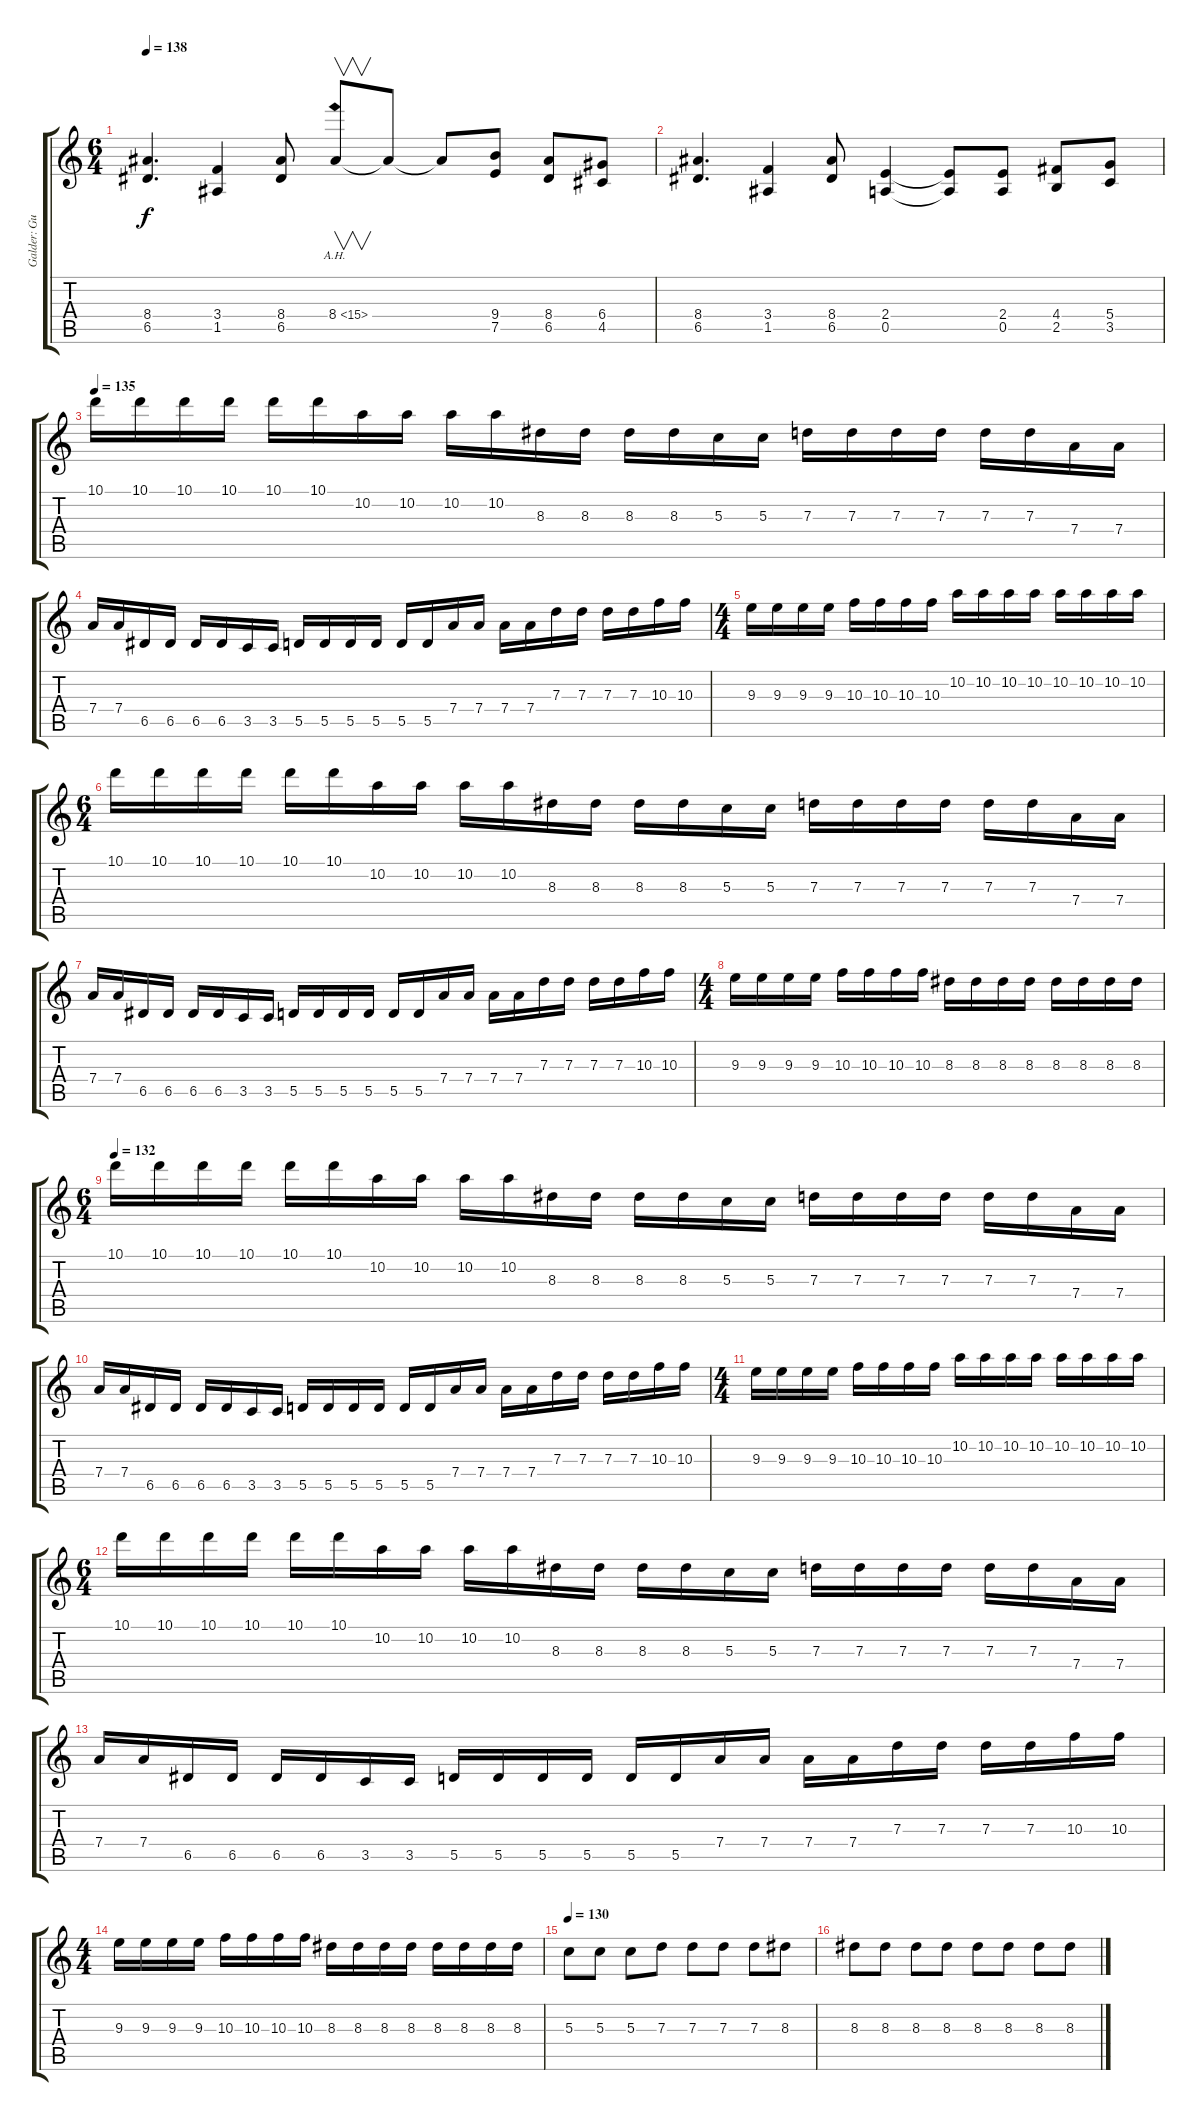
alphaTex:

\track ("Galder: Guitar 2" "Galder: Gu") {instrument acousticguitarsteel}
\staff {score tabs}
\tuning (E4 B3 G3 D3 A2 E2) {hide}
\ts (6 4)
\tempo 138
\clef g2
\ks c
(8.4 6.5).4{d dy f} (3.4 1.5).4 (8.4 6.5).8 8.4{ah 7}.8{v} 8.4{t}.8 8.4{t}.8 (9.4 7.5).8 (8.4 6.5).8 (6.4 4.5).8 |
(8.4 6.5).4{d} (3.4 1.5).4 (8.4 6.5).8 (2.4 0.5).4 (2.4{t} 0.5{t}).8 (2.4 0.5).8 (4.4 2.5).8 (5.4 3.5).8 |
\tempo 135
10.1.16 10.1.16 10.1.16 10.1.16 10.1.16 10.1.16 10.2.16 10.2.16 10.2.16 10.2.16 8.3.16 8.3.16 8.3.16 8.3.16 5.3.16 5.3.16 7.3.16 7.3.16 7.3.16 7.3.16 7.3.16 7.3.16 7.4.16 7.4.16 |
7.4.16 7.4.16 6.5.16 6.5.16 6.5.16 6.5.16 3.5.16 3.5.16 5.5.16 5.5.16 5.5.16 5.5.16 5.5.16 5.5.16 7.4.16 7.4.16 7.4.16 7.4.16 7.3.16 7.3.16 7.3.16 7.3.16 10.3.16 10.3.16 |
\ts (4 4)
9.3.16 9.3.16 9.3.16 9.3.16 10.3.16 10.3.16 10.3.16 10.3.16 10.2.16 10.2.16 10.2.16 10.2.16 10.2.16 10.2.16 10.2.16 10.2.16 |
\ts (6 4)
10.1.16 10.1.16 10.1.16 10.1.16 10.1.16 10.1.16 10.2.16 10.2.16 10.2.16 10.2.16 8.3.16 8.3.16 8.3.16 8.3.16 5.3.16 5.3.16 7.3.16 7.3.16 7.3.16 7.3.16 7.3.16 7.3.16 7.4.16 7.4.16 |
7.4.16 7.4.16 6.5.16 6.5.16 6.5.16 6.5.16 3.5.16 3.5.16 5.5.16 5.5.16 5.5.16 5.5.16 5.5.16 5.5.16 7.4.16 7.4.16 7.4.16 7.4.16 7.3.16 7.3.16 7.3.16 7.3.16 10.3.16 10.3.16 |
\ts (4 4)
9.3.16 9.3.16 9.3.16 9.3.16 10.3.16 10.3.16 10.3.16 10.3.16 8.3.16 8.3.16 8.3.16 8.3.16 8.3.16 8.3.16 8.3.16 8.3.16 |
\ts (6 4)
\tempo 132
10.1.16 10.1.16 10.1.16 10.1.16 10.1.16 10.1.16 10.2.16 10.2.16 10.2.16 10.2.16 8.3.16 8.3.16 8.3.16 8.3.16 5.3.16 5.3.16 7.3.16 7.3.16 7.3.16 7.3.16 7.3.16 7.3.16 7.4.16 7.4.16 |
7.4.16 7.4.16 6.5.16 6.5.16 6.5.16 6.5.16 3.5.16 3.5.16 5.5.16 5.5.16 5.5.16 5.5.16 5.5.16 5.5.16 7.4.16 7.4.16 7.4.16 7.4.16 7.3.16 7.3.16 7.3.16 7.3.16 10.3.16 10.3.16 |
\ts (4 4)
9.3.16 9.3.16 9.3.16 9.3.16 10.3.16 10.3.16 10.3.16 10.3.16 10.2.16 10.2.16 10.2.16 10.2.16 10.2.16 10.2.16 10.2.16 10.2.16 |
\ts (6 4)
10.1.16 10.1.16 10.1.16 10.1.16 10.1.16 10.1.16 10.2.16 10.2.16 10.2.16 10.2.16 8.3.16 8.3.16 8.3.16 8.3.16 5.3.16 5.3.16 7.3.16 7.3.16 7.3.16 7.3.16 7.3.16 7.3.16 7.4.16 7.4.16 |
7.4.16 7.4.16 6.5.16 6.5.16 6.5.16 6.5.16 3.5.16 3.5.16 5.5.16 5.5.16 5.5.16 5.5.16 5.5.16 5.5.16 7.4.16 7.4.16 7.4.16 7.4.16 7.3.16 7.3.16 7.3.16 7.3.16 10.3.16 10.3.16 |
\ts (4 4)
9.3.16 9.3.16 9.3.16 9.3.16 10.3.16 10.3.16 10.3.16 10.3.16 8.3.16 8.3.16 8.3.16 8.3.16 8.3.16 8.3.16 8.3.16 8.3.16 |
\tempo 130
5.3.8 5.3.8 5.3.8 7.3.8 7.3.8 7.3.8 7.3.8 8.3.8 |
8.3.8 8.3.8 8.3.8 8.3.8 8.3.8 8.3.8 8.3.8 8.3.8
